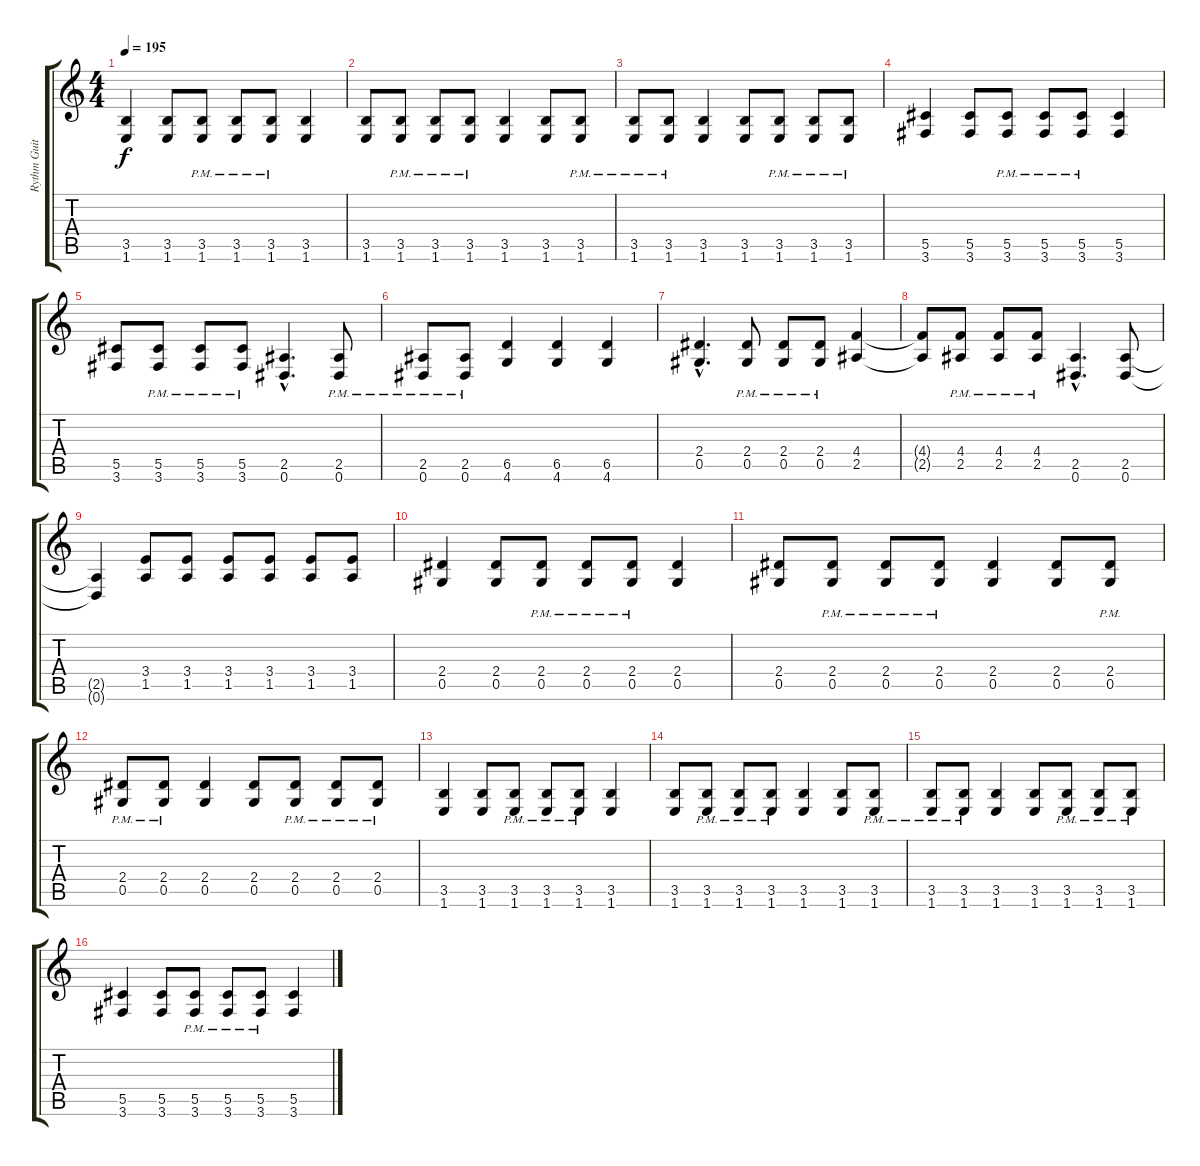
\track ("Rythm Guitar" "Rythm Guit") {instrument distortionguitar}
\staff {score tabs}
\tuning (Eb4 Bb3 Gb3 Db3 Ab2 Eb2) {hide}
\ts (4 4)
\tempo 195
\clef g2
\ks c
(3.5 1.6).4{dy f} (3.5 1.6).8 (3.5{pm} 1.6{pm}).8 (3.5{pm} 1.6{pm}).8 (3.5{pm} 1.6{pm}).8 (3.5 1.6).4 |
(3.5 1.6).8 (3.5{pm} 1.6{pm}).8 (3.5{pm} 1.6{pm}).8 (3.5{pm} 1.6{pm}).8 (3.5 1.6).4 (3.5 1.6).8 (3.5{pm} 1.6{pm}).8 |
(3.5{pm} 1.6{pm}).8 (3.5{pm} 1.6{pm}).8 (3.5 1.6).4 (3.5 1.6).8 (3.5{pm} 1.6{pm}).8 (3.5{pm} 1.6{pm}).8 (3.5{pm} 1.6{pm}).8 |
(5.5 3.6).4 (5.5 3.6).8 (5.5{pm} 3.6{pm}).8 (5.5{pm} 3.6{pm}).8 (5.5{pm} 3.6{pm}).8 (5.5 3.6).4 |
(5.5 3.6).8 (5.5{pm} 3.6{pm}).8 (5.5{pm} 3.6{pm}).8 (5.5{pm} 3.6{pm}).8 (2.5{hac} 0.6{hac}).4{d} (2.5{pm} 0.6{pm}).8 |
(2.5{pm} 0.6{pm}).8 (2.5{pm} 0.6{pm}).8 (6.5 4.6).4 (6.5 4.6).4 (6.5 4.6).4 |
(2.4{hac} 0.5{hac}).4{d} (2.4{pm} 0.5{pm}).8 (2.4{pm} 0.5{pm}).8 (2.4{pm} 0.5{pm}).8 (4.4 2.5).4 |
(4.4{t} 2.5{t}).8 (4.4{pm} 2.5{pm}).8 (4.4{pm} 2.5{pm}).8 (4.4{pm} 2.5{pm}).8 (2.5{hac} 0.6{hac}).4{d} (2.5 0.6).8 |
(2.5{t} 0.6{t}).4 (3.4 1.5).8 (3.4 1.5).8 (3.4 1.5).8 (3.4 1.5).8 (3.4 1.5).8 (3.4 1.5).8 |
(2.4 0.5).4 (2.4 0.5).8 (2.4{pm} 0.5{pm}).8 (2.4{pm} 0.5{pm}).8 (2.4{pm} 0.5{pm}).8 (2.4 0.5).4 |
(2.4 0.5).8 (2.4{pm} 0.5{pm}).8 (2.4{pm} 0.5{pm}).8 (2.4{pm} 0.5{pm}).8 (2.4 0.5).4 (2.4 0.5).8 (2.4{pm} 0.5{pm}).8 |
(2.4{pm} 0.5{pm}).8 (2.4{pm} 0.5{pm}).8 (2.4 0.5).4 (2.4 0.5).8 (2.4{pm} 0.5{pm}).8 (2.4{pm} 0.5{pm}).8 (2.4{pm} 0.5{pm}).8 |
(3.5 1.6).4 (3.5 1.6).8 (3.5{pm} 1.6{pm}).8 (3.5{pm} 1.6{pm}).8 (3.5{pm} 1.6{pm}).8 (3.5 1.6).4 |
(3.5 1.6).8 (3.5{pm} 1.6{pm}).8 (3.5{pm} 1.6{pm}).8 (3.5{pm} 1.6{pm}).8 (3.5 1.6).4 (3.5 1.6).8 (3.5{pm} 1.6{pm}).8 |
(3.5{pm} 1.6{pm}).8 (3.5{pm} 1.6{pm}).8 (3.5 1.6).4 (3.5 1.6).8 (3.5{pm} 1.6{pm}).8 (3.5{pm} 1.6{pm}).8 (3.5{pm} 1.6{pm}).8 |
(5.5 3.6).4 (5.5 3.6).8 (5.5{pm} 3.6{pm}).8 (5.5{pm} 3.6{pm}).8 (5.5{pm} 3.6{pm}).8 (5.5 3.6).4
